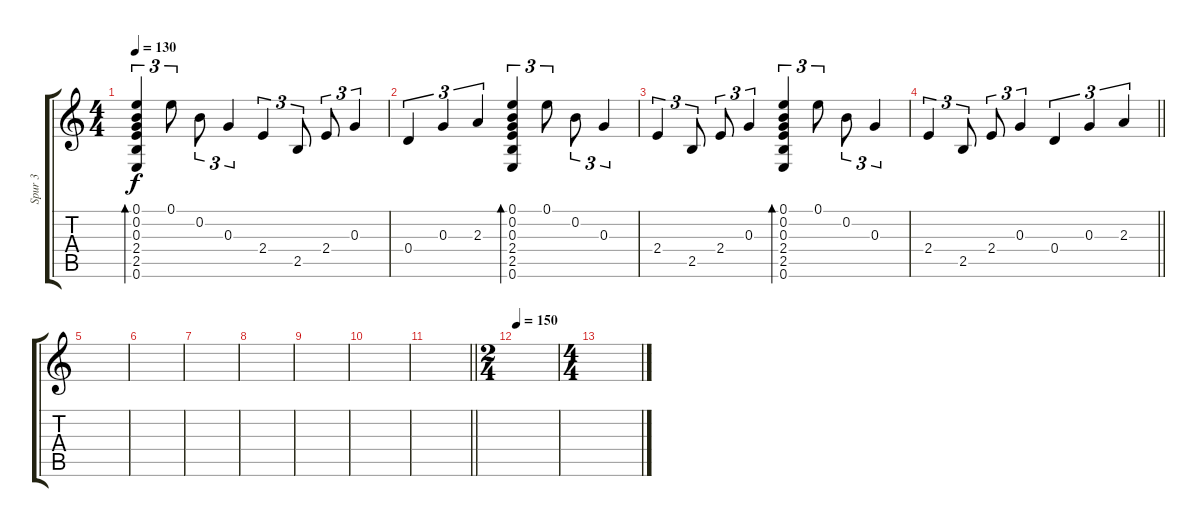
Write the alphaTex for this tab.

\track ("Spur 3" "Spur 3") {instrument electricguitarclean}
\staff {score tabs}
\tuning (E4 B3 G3 D3 A2 E2) {hide}
\ts (4 4)
\tempo 130
\clef g2
\ks c
(0.1 0.2 0.3 2.4 2.5 0.6).4{tu (3 2) bd 60 dy f} 0.1.8{tu (3 2)} 0.2.8{tu (3 2)} 0.3.4{tu (3 2)} 2.4.4{tu (3 2)} 2.5.8{tu (3 2)} 2.4.8{tu (3 2)} 0.3.4{tu (3 2)} |
0.4.4{tu (3 2)} 0.3.4{tu (3 2)} 2.3.4{tu (3 2)} (0.1 0.2 0.3 2.4 2.5 0.6).4{tu (3 2) bd 60} 0.1.8{tu (3 2)} 0.2.8{tu (3 2)} 0.3.4{tu (3 2)} |
2.4.4{tu (3 2)} 2.5.8{tu (3 2)} 2.4.8{tu (3 2)} 0.3.4{tu (3 2)} (0.1 0.2 0.3 2.4 2.5 0.6).4{tu (3 2) bd 60} 0.1.8{tu (3 2)} 0.2.8{tu (3 2)} 0.3.4{tu (3 2)} |
\barLineRight lightlight
2.4.4{tu (3 2)} 2.5.8{tu (3 2)} 2.4.8{tu (3 2)} 0.3.4{tu (3 2)} 0.4.4{tu (3 2)} 0.3.4{tu (3 2)} 2.3.4{tu (3 2)} |
|
|
|
|
|
|
\barLineRight lightlight
|
\ts (2 4)
\tempo 150
|
\ts (4 4)
